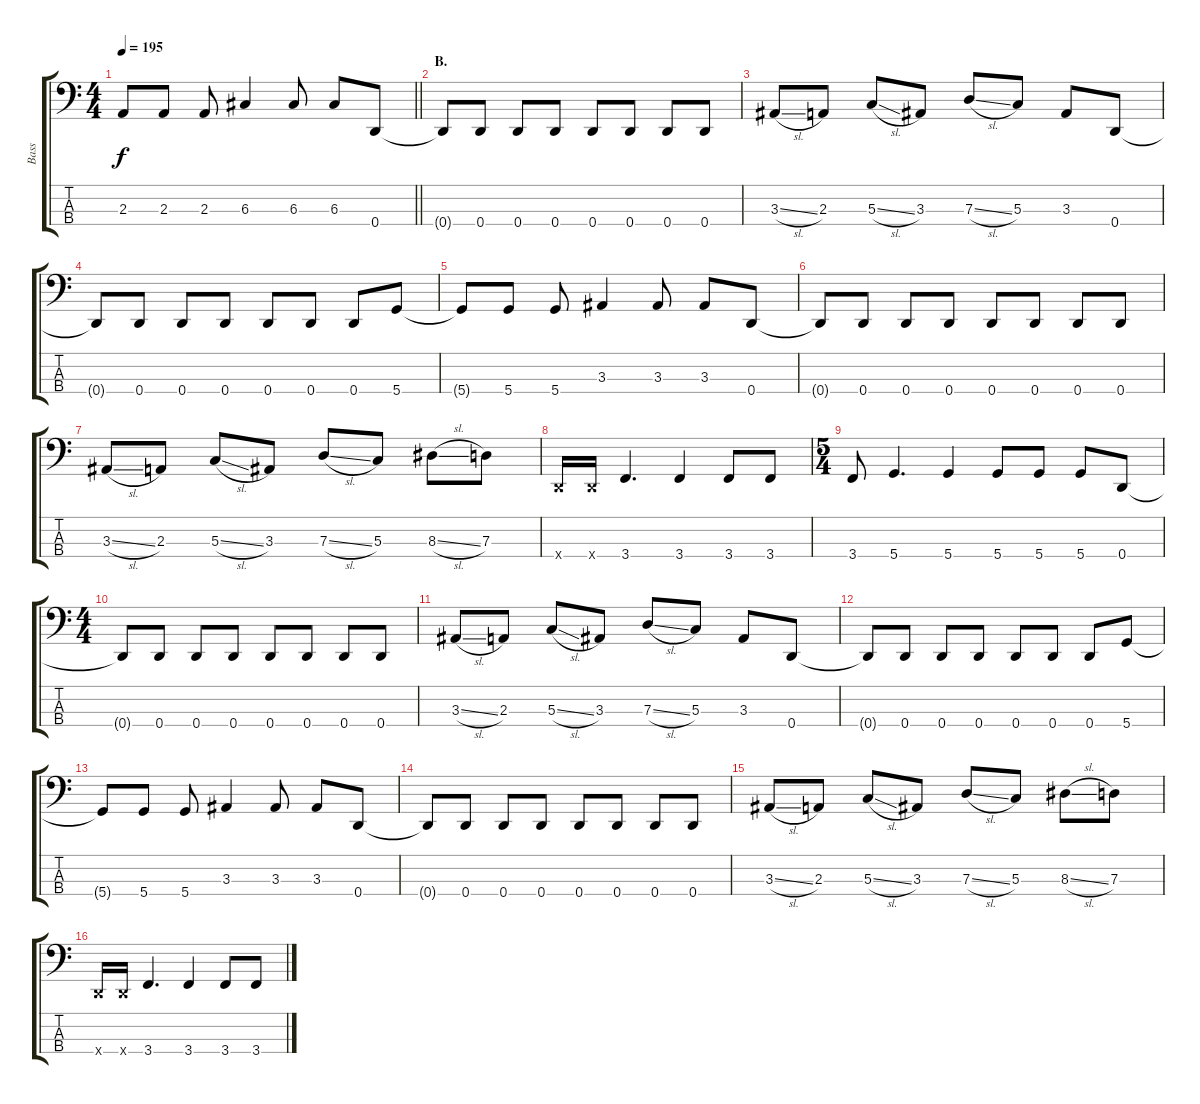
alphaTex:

\track ("Bass" "Bass") {instrument electricbasspick}
\staff {score tabs}
\tuning (F2 C2 G1 D1) {hide}
\ts (4 4)
\tempo 195
\clef f4
\barLineRight lightlight
\ks c
2.3{t}.8{dy f} 2.3.8 2.3.8 6.3.4 6.3.8 6.3.8 0.4.8 |
\section ("" "B.")
0.4{t}.8 0.4.8 0.4.8 0.4.8 0.4.8 0.4.8 0.4.8 0.4.8 |
3.3{sl}.8 2.3.8 5.3{sl}.8 3.3.8 7.3{sl}.8 5.3.8 3.3.8 0.4.8 |
0.4{t}.8 0.4.8 0.4.8 0.4.8 0.4.8 0.4.8 0.4.8 5.4.8 |
5.4{t}.8 5.4.8 5.4.8 3.3.4 3.3.8 3.3.8 0.4.8 |
0.4{t}.8 0.4.8 0.4.8 0.4.8 0.4.8 0.4.8 0.4.8 0.4.8 |
3.3{sl}.8 2.3.8 5.3{sl}.8 3.3.8 7.3{sl}.8 5.3.8 8.3{sl}.8 7.3.8 |
0.4{x}.16 0.4{x}.16 3.4.4{d} 3.4.4 3.4.8 3.4.8 |
\ts (5 4)
3.4.8 5.4.4{d} 5.4.4 5.4.8 5.4.8 5.4.8 0.4.8 |
\ts (4 4)
0.4{t}.8 0.4.8 0.4.8 0.4.8 0.4.8 0.4.8 0.4.8 0.4.8 |
3.3{sl}.8 2.3.8 5.3{sl}.8 3.3.8 7.3{sl}.8 5.3.8 3.3.8 0.4.8 |
0.4{t}.8 0.4.8 0.4.8 0.4.8 0.4.8 0.4.8 0.4.8 5.4.8 |
5.4{t}.8 5.4.8 5.4.8 3.3.4 3.3.8 3.3.8 0.4.8 |
0.4{t}.8 0.4.8 0.4.8 0.4.8 0.4.8 0.4.8 0.4.8 0.4.8 |
3.3{sl}.8 2.3.8 5.3{sl}.8 3.3.8 7.3{sl}.8 5.3.8 8.3{sl}.8 7.3.8 |
0.4{x}.16 0.4{x}.16 3.4.4{d} 3.4.4 3.4.8 3.4.8
